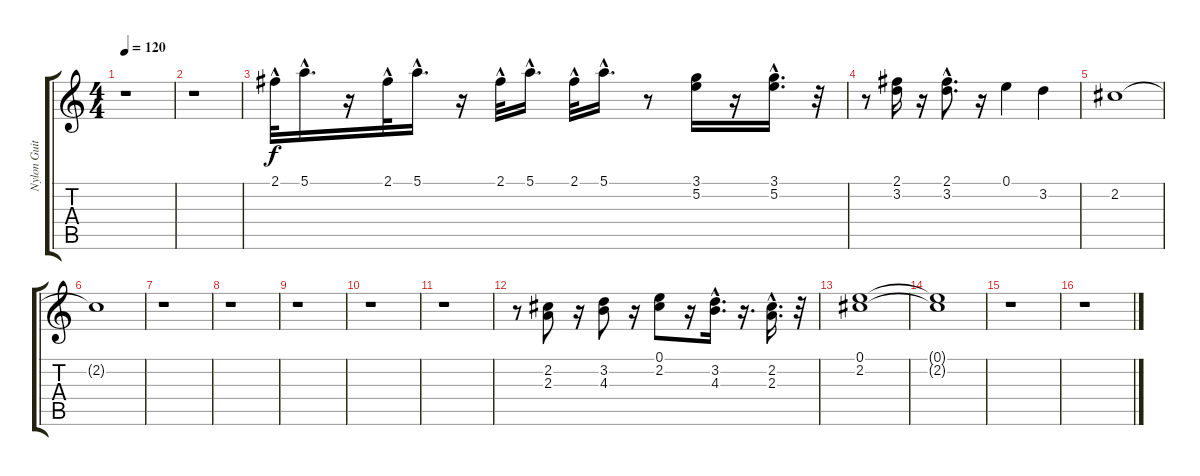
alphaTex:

\track ("Nylon Guitar" "Nylon Guit") {instrument acousticguitarnylon}
\staff {score tabs}
\tuning (E4 B3 G3 D3 A2 E2) {hide}
\ts (4 4)
\tempo 120
\clef g2
\ks c
r.1{dy f} |
r.1 |
2.1{hac}.32 5.1{hac}.16{d} r.16 2.1{hac}.32 5.1{hac}.16{d} r.16 2.1{hac}.32 5.1{hac}.16{d} 2.1{hac}.32 5.1{hac}.16{d} r.8 (3.1 5.2).16 r.16 (3.1{hac} 5.2{hac}).16{d} r.32 |
r.8 (2.1 3.2).16 r.16 (2.1{hac} 3.2{hac}).8{d} r.16 0.1.4 3.2.4 |
2.2.1 |
2.2{t}.1 |
r.1 |
r.1 |
r.1 |
r.1 |
r.1 |
r.8 (2.2 2.3).8 r.16 (3.2 4.3).8 r.16 (0.1 2.2).8 r.16 (3.2{hac} 4.3{hac}).16{d} r.16{d} (2.2{hac} 2.3{hac}).16{d} r.32 |
(0.1 2.2).1 |
(0.1{t} 2.2{t}).1 |
r.1 |
r.1
